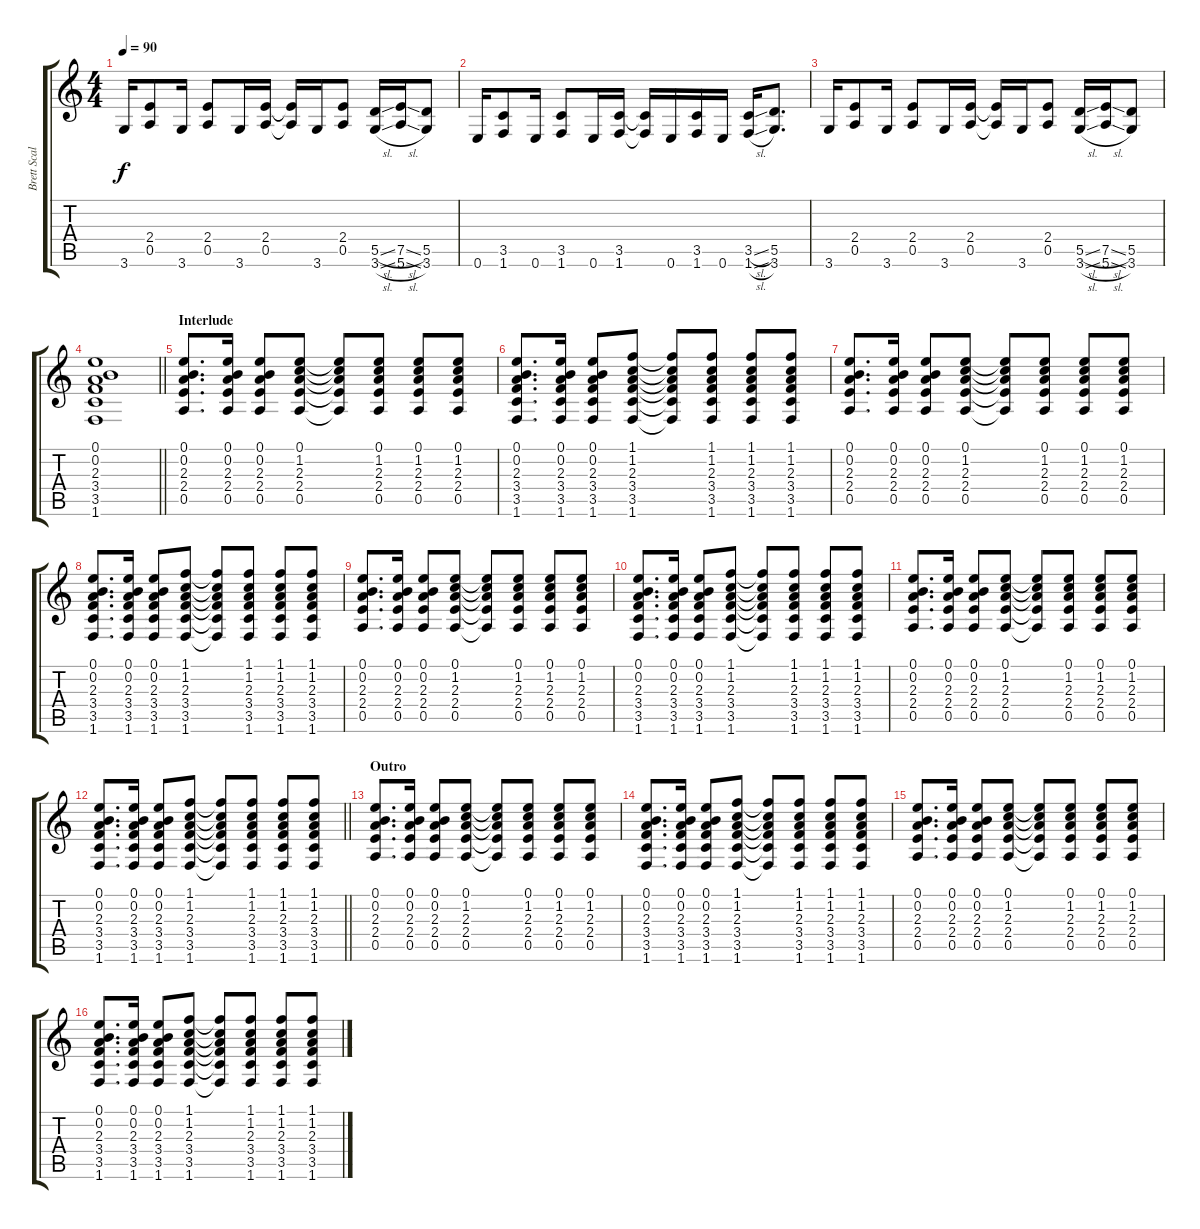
\track ("Brett Scallions (Rhythm Guitar)" "Brett Scal") {instrument distortionguitar}
\staff {score tabs}
\tuning (E4 B3 G3 D3 A2 E2) {hide}
\ts (4 4)
\tempo 90
\clef g2
\ks c
3.6.16{dy f} (2.4 0.5).8 3.6.16 (2.4 0.5).8 3.6.16 (2.4 0.5).16 (2.4{t} 0.5{t}).16 3.6.16 (2.4 0.5).8 (5.5{sl} 3.6{sl}).16 (7.5{sl} 5.6{sl}).16 (5.5 3.6).8 |
0.6.16 (3.5 1.6).8 0.6.16 (3.5 1.6).8 0.6.16 (3.5 1.6).16 (3.5{t} 1.6{t}).16 0.6.16 (3.5 1.6).16 0.6.16 (3.5{sl} 1.6{sl}).16 (5.5 3.6).8{d} |
3.6.16 (2.4 0.5).8 3.6.16 (2.4 0.5).8 3.6.16 (2.4 0.5).16 (2.4{t} 0.5{t}).16 3.6.16 (2.4 0.5).8 (5.5{sl} 3.6{sl}).16 (7.5{sl} 5.6{sl}).16 (5.5 3.6).8 |
\barLineRight lightlight
(0.1 0.2 2.3 3.4 3.5 1.6).1 |
\section ("" "Interlude")
(0.1 0.2 2.3 2.4 0.5).8{d} (0.1 0.2 2.3 2.4 0.5).16 (0.1 0.2 2.3 2.4 0.5).8 (0.1 1.2 2.3 2.4 0.5).8 (0.1{t} 1.2{t} 2.3{t} 2.4{t} 0.5{t}).8 (0.1 1.2 2.3 2.4 0.5).8 (0.1 1.2 2.3 2.4 0.5).8 (0.1 1.2 2.3 2.4 0.5).8 |
(0.1 0.2 2.3 3.4 3.5 1.6).8{d} (0.1 0.2 2.3 3.4 3.5 1.6).16 (0.1 0.2 2.3 3.4 3.5 1.6).8 (1.1 1.2 2.3 3.4 3.5 1.6).8 (1.1{t} 1.2{t} 2.3{t} 3.4{t} 3.5{t} 1.6{t}).8 (1.1 1.2 2.3 3.4 3.5 1.6).8 (1.1 1.2 2.3 3.4 3.5 1.6).8 (1.1 1.2 2.3 3.4 3.5 1.6).8 |
(0.1 0.2 2.3 2.4 0.5).8{d} (0.1 0.2 2.3 2.4 0.5).16 (0.1 0.2 2.3 2.4 0.5).8 (0.1 1.2 2.3 2.4 0.5).8 (0.1{t} 1.2{t} 2.3{t} 2.4{t} 0.5{t}).8 (0.1 1.2 2.3 2.4 0.5).8 (0.1 1.2 2.3 2.4 0.5).8 (0.1 1.2 2.3 2.4 0.5).8 |
(0.1 0.2 2.3 3.4 3.5 1.6).8{d} (0.1 0.2 2.3 3.4 3.5 1.6).16 (0.1 0.2 2.3 3.4 3.5 1.6).8 (1.1 1.2 2.3 3.4 3.5 1.6).8 (1.1{t} 1.2{t} 2.3{t} 3.4{t} 3.5{t} 1.6{t}).8 (1.1 1.2 2.3 3.4 3.5 1.6).8 (1.1 1.2 2.3 3.4 3.5 1.6).8 (1.1 1.2 2.3 3.4 3.5 1.6).8 |
(0.1 0.2 2.3 2.4 0.5).8{d} (0.1 0.2 2.3 2.4 0.5).16 (0.1 0.2 2.3 2.4 0.5).8 (0.1 1.2 2.3 2.4 0.5).8 (0.1{t} 1.2{t} 2.3{t} 2.4{t} 0.5{t}).8 (0.1 1.2 2.3 2.4 0.5).8 (0.1 1.2 2.3 2.4 0.5).8 (0.1 1.2 2.3 2.4 0.5).8 |
(0.1 0.2 2.3 3.4 3.5 1.6).8{d} (0.1 0.2 2.3 3.4 3.5 1.6).16 (0.1 0.2 2.3 3.4 3.5 1.6).8 (1.1 1.2 2.3 3.4 3.5 1.6).8 (1.1{t} 1.2{t} 2.3{t} 3.4{t} 3.5{t} 1.6{t}).8 (1.1 1.2 2.3 3.4 3.5 1.6).8 (1.1 1.2 2.3 3.4 3.5 1.6).8 (1.1 1.2 2.3 3.4 3.5 1.6).8 |
(0.1 0.2 2.3 2.4 0.5).8{d} (0.1 0.2 2.3 2.4 0.5).16 (0.1 0.2 2.3 2.4 0.5).8 (0.1 1.2 2.3 2.4 0.5).8 (0.1{t} 1.2{t} 2.3{t} 2.4{t} 0.5{t}).8 (0.1 1.2 2.3 2.4 0.5).8 (0.1 1.2 2.3 2.4 0.5).8 (0.1 1.2 2.3 2.4 0.5).8 |
\barLineRight lightlight
(0.1 0.2 2.3 3.4 3.5 1.6).8{d} (0.1 0.2 2.3 3.4 3.5 1.6).16 (0.1 0.2 2.3 3.4 3.5 1.6).8 (1.1 1.2 2.3 3.4 3.5 1.6).8 (1.1{t} 1.2{t} 2.3{t} 3.4{t} 3.5{t} 1.6{t}).8 (1.1 1.2 2.3 3.4 3.5 1.6).8 (1.1 1.2 2.3 3.4 3.5 1.6).8 (1.1 1.2 2.3 3.4 3.5 1.6).8 |
\section ("" "Outro")
(0.1 0.2 2.3 2.4 0.5).8{d} (0.1 0.2 2.3 2.4 0.5).16 (0.1 0.2 2.3 2.4 0.5).8 (0.1 1.2 2.3 2.4 0.5).8 (0.1{t} 1.2{t} 2.3{t} 2.4{t} 0.5{t}).8 (0.1 1.2 2.3 2.4 0.5).8 (0.1 1.2 2.3 2.4 0.5).8 (0.1 1.2 2.3 2.4 0.5).8 |
(0.1 0.2 2.3 3.4 3.5 1.6).8{d} (0.1 0.2 2.3 3.4 3.5 1.6).16 (0.1 0.2 2.3 3.4 3.5 1.6).8 (1.1 1.2 2.3 3.4 3.5 1.6).8 (1.1{t} 1.2{t} 2.3{t} 3.4{t} 3.5{t} 1.6{t}).8 (1.1 1.2 2.3 3.4 3.5 1.6).8 (1.1 1.2 2.3 3.4 3.5 1.6).8 (1.1 1.2 2.3 3.4 3.5 1.6).8 |
(0.1 0.2 2.3 2.4 0.5).8{d} (0.1 0.2 2.3 2.4 0.5).16 (0.1 0.2 2.3 2.4 0.5).8 (0.1 1.2 2.3 2.4 0.5).8 (0.1{t} 1.2{t} 2.3{t} 2.4{t} 0.5{t}).8 (0.1 1.2 2.3 2.4 0.5).8 (0.1 1.2 2.3 2.4 0.5).8 (0.1 1.2 2.3 2.4 0.5).8 |
(0.1 0.2 2.3 3.4 3.5 1.6).8{d} (0.1 0.2 2.3 3.4 3.5 1.6).16 (0.1 0.2 2.3 3.4 3.5 1.6).8 (1.1 1.2 2.3 3.4 3.5 1.6).8 (1.1{t} 1.2{t} 2.3{t} 3.4{t} 3.5{t} 1.6{t}).8 (1.1 1.2 2.3 3.4 3.5 1.6).8 (1.1 1.2 2.3 3.4 3.5 1.6).8 (1.1 1.2 2.3 3.4 3.5 1.6).8
